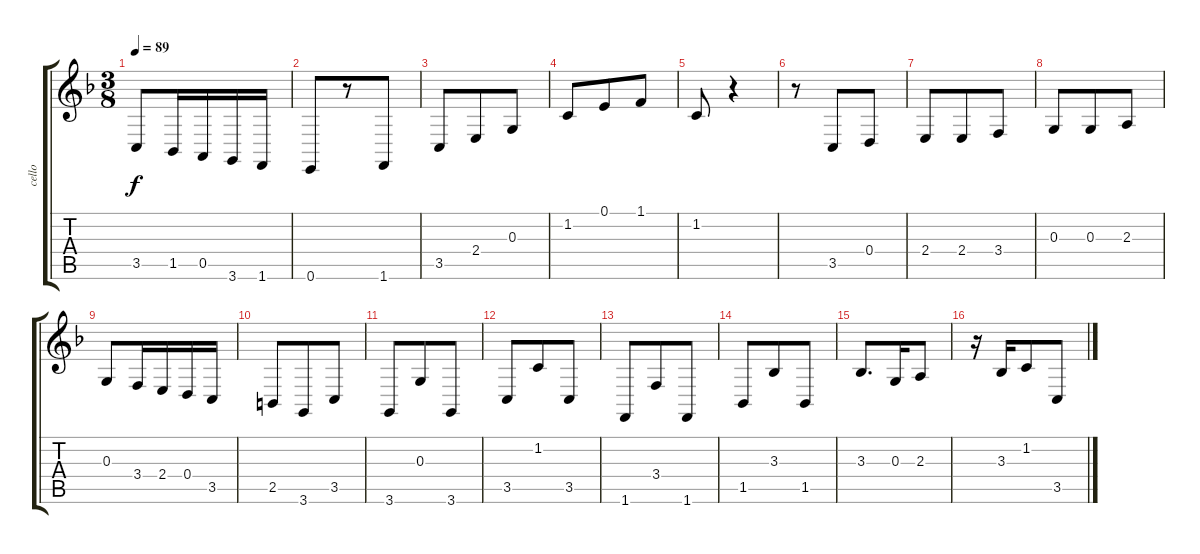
\track ("cello" "cello") {instrument cello}
\staff {score tabs}
\tuning (E4 B3 G3 D3 A2 E2) {hide}
\ts (3 8)
\tempo 89
\clef g2
\ks dminor
3.5.8{dy f} 1.5.16 0.5.16 3.6.16 1.6.16 |
0.6.8 r.8 1.6.8 |
3.5.8 2.4.8 0.3.8 |
1.2.8 0.1.8 1.1.8 |
1.2.8 r.4 |
r.8 3.5.8 0.4.8 |
2.4.8 2.4.8 3.4.8 |
0.3.8 0.3.8 2.3.8 |
0.3.8 3.4.16 2.4.16 0.4.16 3.5.16 |
2.5.8 3.6.8 3.5.8 |
3.6.8 0.3.8 3.6.8 |
3.5.8 1.2.8 3.5.8 |
1.6.8 3.4.8 1.6.8 |
1.5.8 3.3.8 1.5.8 |
3.3.8{d} 0.3.16 2.3.8 |
r.16 3.3.16 1.2.8 3.5.8
